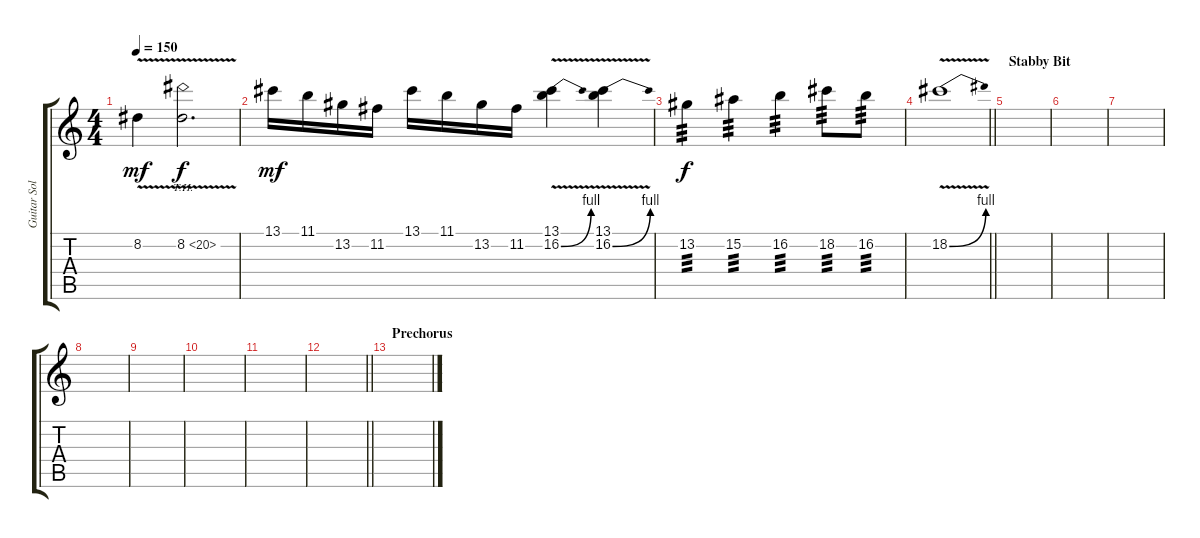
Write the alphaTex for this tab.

\track ("Guitar Solo" "Guitar Sol") {instrument distortionguitar}
\staff {score tabs}
\tuning (C4 G3 Eb3 Bb2 F2 C2) {hide}
\ts (4 4)
\tempo 150
\clef g2
\ks c
8.2{v}.4{dy mf} 8.2{th 12 v}.2{d dy f} |
13.1.16{dy mf} 11.1.16 13.2.16 11.2.16 13.1.16 11.1.16 13.2.16 11.2.16 (13.1 16.2{be (bend 0 0 60 4) v}).4 (13.1 16.2{be (bend 0 0 60 4) v}).4 |
13.2.4{tp 3 dy f} 15.2.4{tp 3} 16.2.4{tp 3} 18.2.8{tp 3} 16.2.8{tp 3} |
\barLineRight lightlight
18.2{be (bend 0 0 60 4) v}.1 |
\section ("" "Stabby Bit")
|
|
|
|
|
|
|
\barLineRight lightlight
|
\section ("" "Prechorus")
